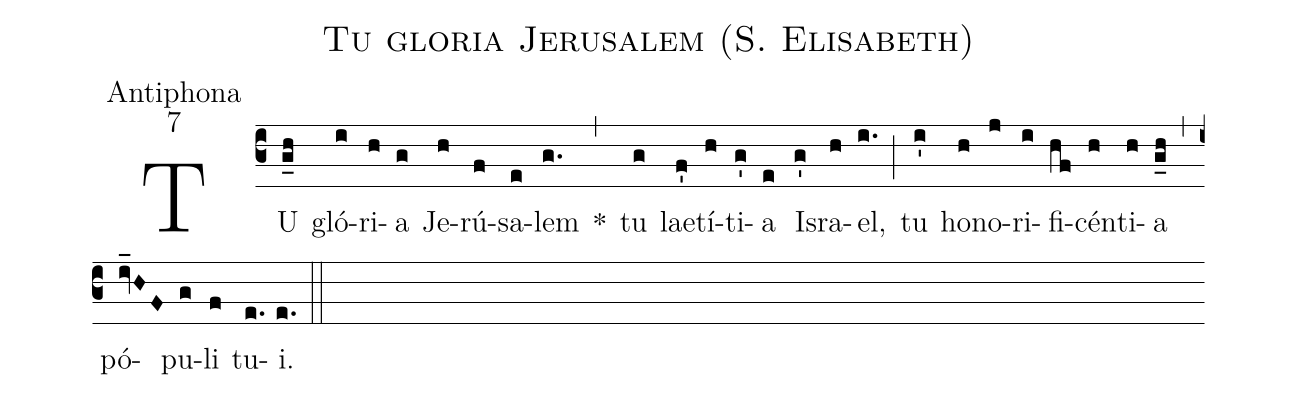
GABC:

name:Tu gloria Jerusalem (S. Elisabeth);
office-part:Antiphona;
mode:7;
%%
(c3) TU(g_h) gló(i)ri(h)a(g) Je(h)rú(f)sa(e)lem(g.) *(,) tu(g) lae(f')tí(h)ti(g')a(e) Is(g')ra(h)el,(i.) (;) tu(i') ho(h)no(j)ri(i)fi(hf)cén(h)ti(h)a(g_h) (,) pó(iv_HF)pu(g)li(f) tu(e.)i.(e.) (::)
